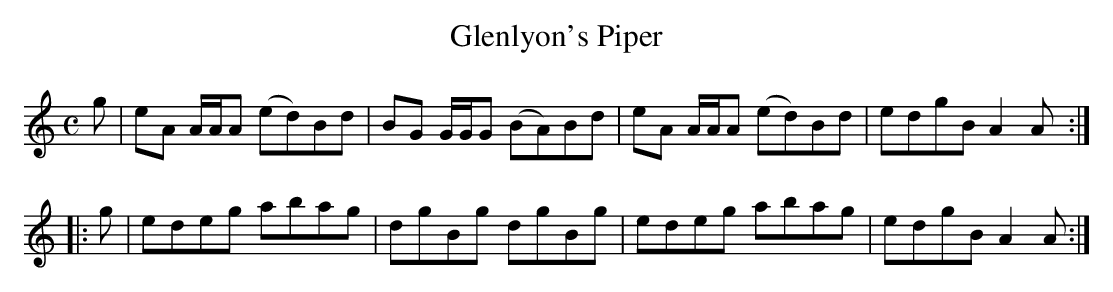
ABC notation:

X:1
T:Glenlyon's Piper
M:C
L:1/8
K:A Minor
g|eA A/A/A (ed)Bd|BG G/G/G (BA)Bd|eA A/A/A (ed)Bd|edgB A2A:|
|:g|edeg abag|dgBg dgBg|edeg abag|edgB A2A:|
